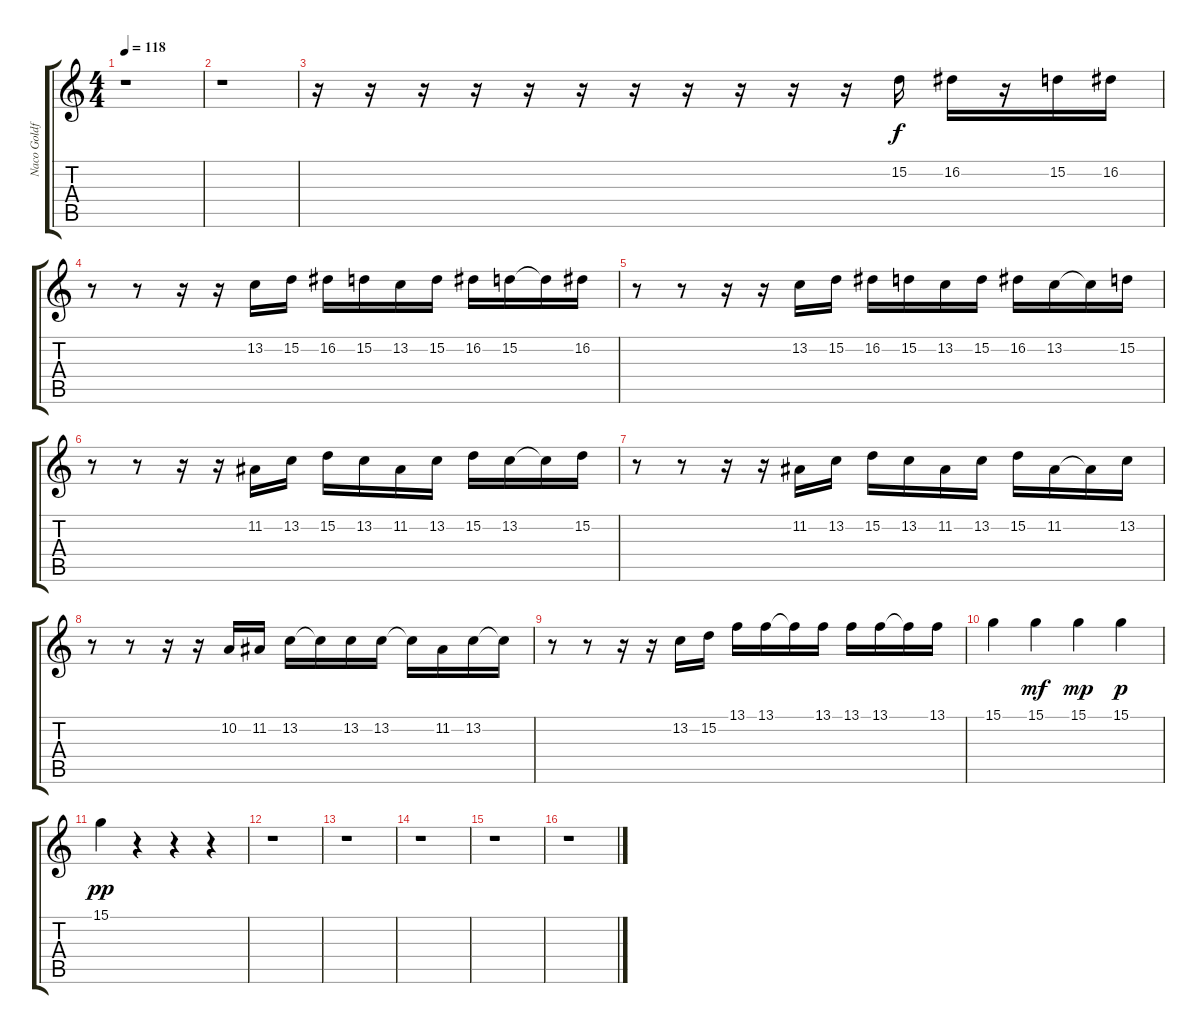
\track ("Naco Goldfinger" "Naco Goldf") {instrument altosax}
\staff {score tabs}
\tuning (E4 B3 G3 D3 A2 E2) {hide}
\ts (4 4)
\tempo 118
\clef g2
\ks c
r.1{dy f} |
r.1 |
r.16 r.16 r.16 r.16 r.16 r.16 r.16 r.16 r.16 r.16 r.16 15.2.16 16.2.16 r.16 15.2.16 16.2.16 |
r.8 r.8 r.16 r.16 13.2.16 15.2.16 16.2.16 15.2.16 13.2.16 15.2.16 16.2.16 15.2.16 15.2{t}.16 16.2.16 |
r.8 r.8 r.16 r.16 13.2.16 15.2.16 16.2.16 15.2.16 13.2.16 15.2.16 16.2.16 13.2.16 13.2{t}.16 15.2.16 |
r.8 r.8 r.16 r.16 11.2.16 13.2.16 15.2.16 13.2.16 11.2.16 13.2.16 15.2.16 13.2.16 13.2{t}.16 15.2.16 |
r.8 r.8 r.16 r.16 11.2.16 13.2.16 15.2.16 13.2.16 11.2.16 13.2.16 15.2.16 11.2.16 11.2{t}.16 13.2.16 |
r.8 r.8 r.16 r.16 10.2.16 11.2.16 13.2.16 13.2{t}.16 13.2.16 13.2.16 13.2{t}.16 11.2.16 13.2.16 13.2{t}.16 |
r.8 r.8 r.16 r.16 13.2.16 15.2.16 13.1.16 13.1.16 13.1{t}.16 13.1.16 13.1.16 13.1.16 13.1{t}.16 13.1.16 |
15.1.4 15.1.4{dy mf} 15.1.4{dy mp} 15.1.4{dy p} |
15.1.4{dy pp} r.4 r.4 r.4 |
r.1 |
r.1 |
r.1 |
r.1 |
r.1
